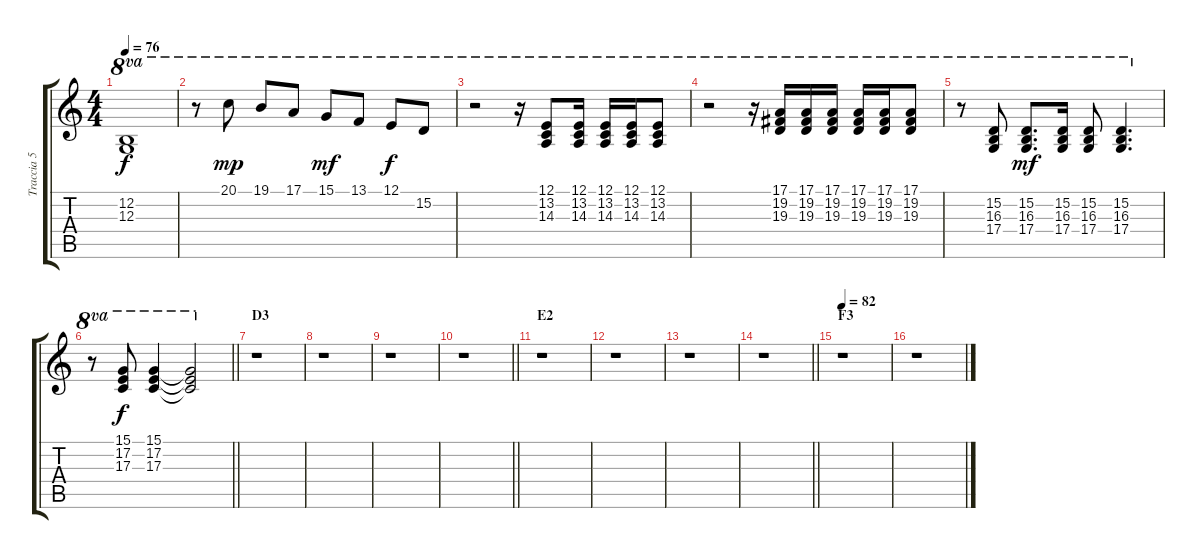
\track ("Traccia 5" "Traccia 5") {instrument accordion}
\staff {score tabs}
\tuning (E4 B3 G3 D3 A2 E2) {hide}
\ts (4 4)
\tempo 76
\clef g2
\ks c
(12.2 12.3).1{ot 8va dy f} |
r.8{ot 8va} 20.1.8{ot 8va dy mp} 19.1.8{ot 8va} 17.1.8{ot 8va} 15.1.8{ot 8va dy mf} 13.1.8{ot 8va} 12.1.8{ot 8va dy f} 15.2.8{ot 8va} |
r.2{ot 8va} r.16{ot 8va} (12.1 13.2 14.3).8{ot 8va} (12.1 13.2 14.3).16{ot 8va} (12.1 13.2 14.3).16{ot 8va} (12.1 13.2 14.3).16{ot 8va} (12.1 13.2 14.3).8{ot 8va} |
r.2{ot 8va} r.16{ot 8va} (17.1 19.2 19.3).16{ot 8va} (17.1 19.2 19.3).16{ot 8va} (17.1 19.2 19.3).16{ot 8va} (17.1 19.2 19.3).16{ot 8va} (17.1 19.2 19.3).16{ot 8va} (17.1 19.2 19.3).8{ot 8va} |
r.8{ot 8va} (15.2 16.3 17.4).8{ot 8va} (15.2 16.3 17.4).8{d ot 8va dy mf} (15.2 16.3 17.4).16{ot 8va} (15.2 16.3 17.4).8{ot 8va} (15.2 16.3 17.4).4{d ot 8va} |
\barLineRight lightlight
r.8{ot 8va} (15.1 17.2 17.3).8{ot 8va dy f} (15.1 17.2 17.3).4{ot 8va} (15.1{t} 17.2{t} 17.3{t}).2{ot 8va} |
\section ("" "D3")
r.1 |
r.1 |
r.1 |
\barLineRight lightlight
r.1 |
\section ("" "E2")
r.1 |
r.1 |
r.1 |
\barLineRight lightlight
r.1 |
\section ("" "F3")
\tempo 82
r.1 |
r.1
